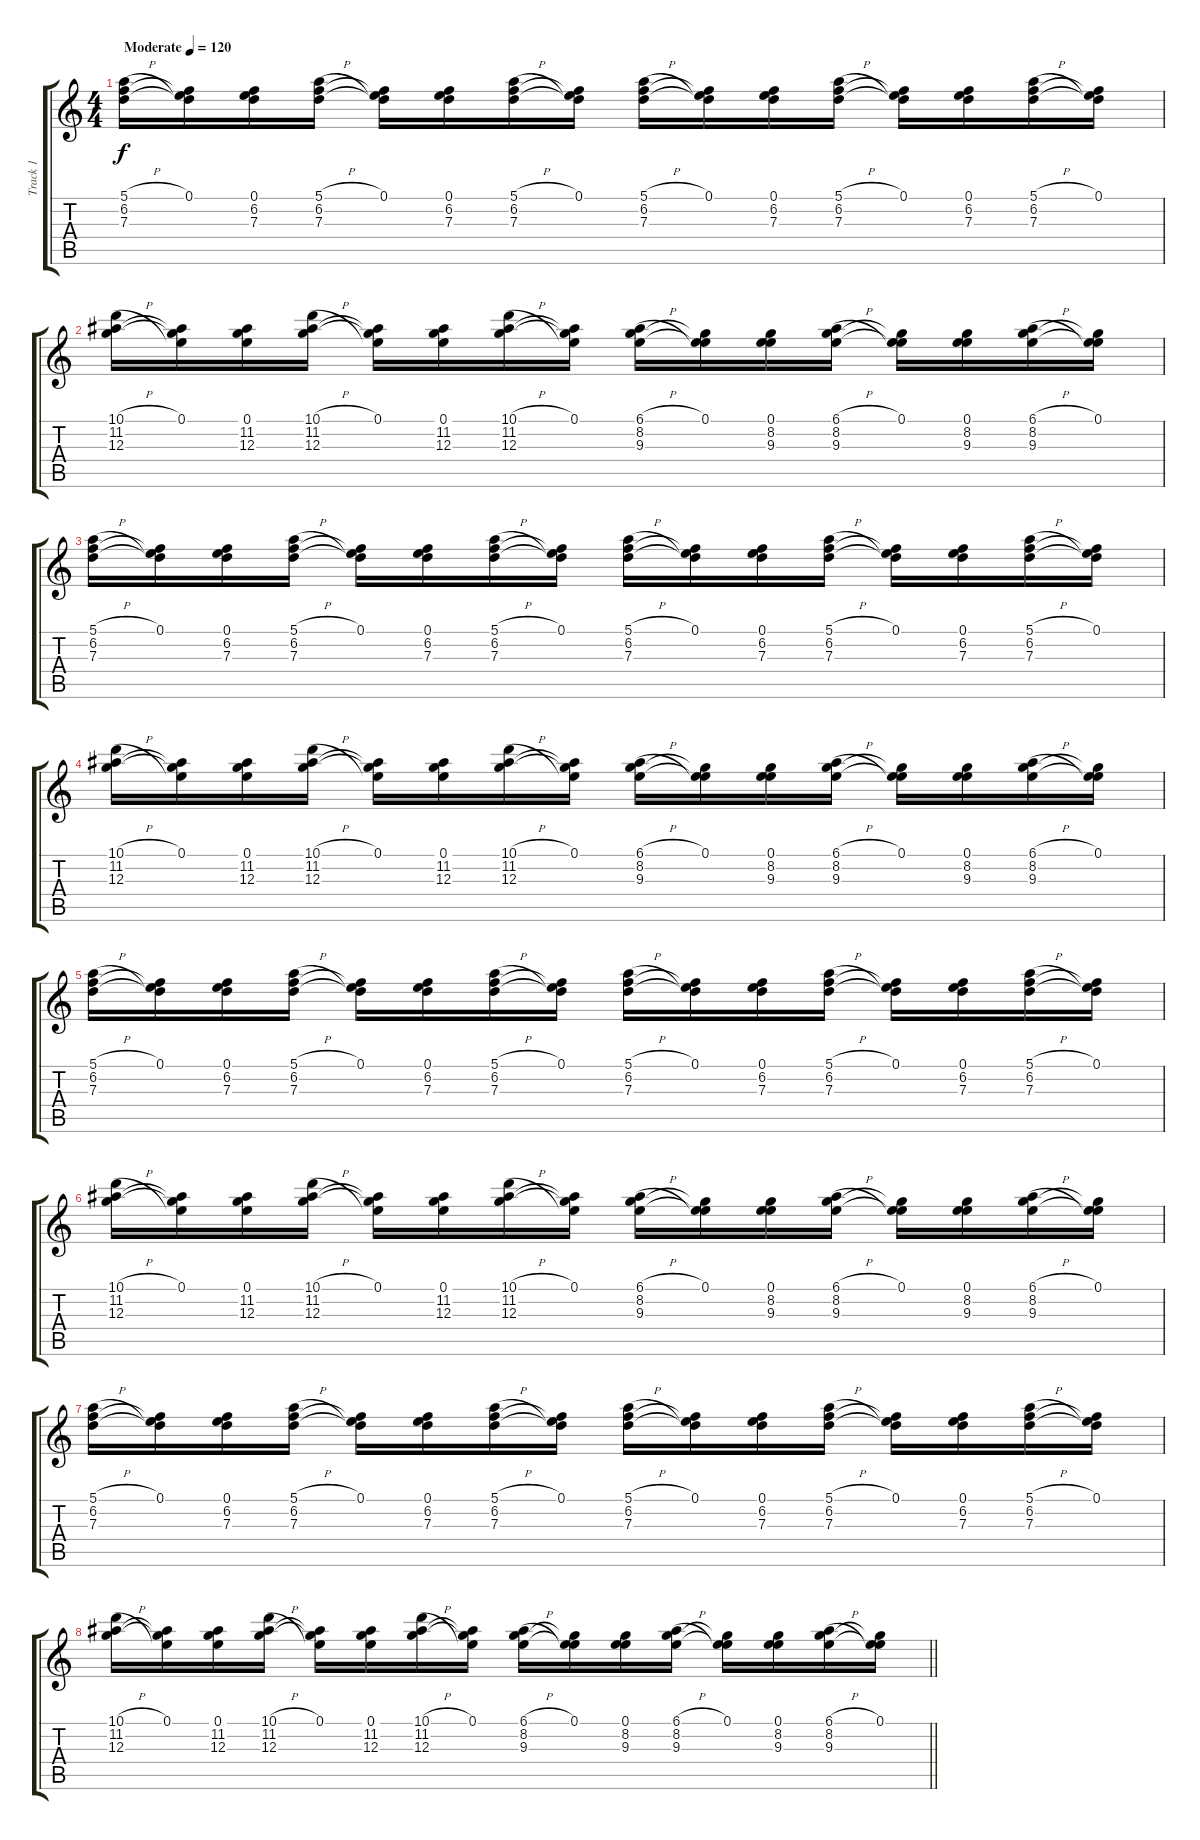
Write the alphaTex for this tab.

\track ("Track 1" "Track 1") {instrument overdrivenguitar}
\staff {score tabs}
\tuning (E4 B3 G3 D3 A2 D2) {hide}
\ts (4 4)
\section ("" "")
\tempo (120 "Moderate")
\clef g2
\ks c
(5.1{h} 6.2 7.3).16{dy f instrument overdrivenguitar} (0.1 6.2{t} 7.3{t}).16 (0.1 6.2 7.3).16 (5.1{h} 6.2 7.3).16 (0.1 6.2{t} 7.3{t}).16 (0.1 6.2 7.3).16 (5.1{h} 6.2 7.3).16 (0.1 6.2{t} 7.3{t}).16 (5.1{h} 6.2 7.3).16 (0.1 6.2{t} 7.3{t}).16 (0.1 6.2 7.3).16 (5.1{h} 6.2 7.3).16 (0.1 6.2{t} 7.3{t}).16 (0.1 6.2 7.3).16 (5.1{h} 6.2 7.3).16 (0.1 6.2{t} 7.3{t}).16 |
(10.1{h} 11.2 12.3).16 (0.1 11.2{t} 12.3{t}).16 (0.1 11.2 12.3).16 (10.1{h} 11.2 12.3).16 (0.1 11.2{t} 12.3{t}).16 (0.1 11.2 12.3).16 (10.1{h} 11.2 12.3).16 (0.1 11.2{t} 12.3{t}).16 (6.1{h} 8.2 9.3).16 (0.1 8.2{t} 9.3{t}).16 (0.1 8.2 9.3).16 (6.1{h} 8.2 9.3).16 (0.1 8.2{t} 9.3{t}).16 (0.1 8.2 9.3).16 (6.1{h} 8.2 9.3).16 (0.1 8.2{t} 9.3{t}).16 |
(5.1{h} 6.2 7.3).16 (0.1 6.2{t} 7.3{t}).16 (0.1 6.2 7.3).16 (5.1{h} 6.2 7.3).16 (0.1 6.2{t} 7.3{t}).16 (0.1 6.2 7.3).16 (5.1{h} 6.2 7.3).16 (0.1 6.2{t} 7.3{t}).16 (5.1{h} 6.2 7.3).16 (0.1 6.2{t} 7.3{t}).16 (0.1 6.2 7.3).16 (5.1{h} 6.2 7.3).16 (0.1 6.2{t} 7.3{t}).16 (0.1 6.2 7.3).16 (5.1{h} 6.2 7.3).16 (0.1 6.2{t} 7.3{t}).16 |
(10.1{h} 11.2 12.3).16 (0.1 11.2{t} 12.3{t}).16 (0.1 11.2 12.3).16 (10.1{h} 11.2 12.3).16 (0.1 11.2{t} 12.3{t}).16 (0.1 11.2 12.3).16 (10.1{h} 11.2 12.3).16 (0.1 11.2{t} 12.3{t}).16 (6.1{h} 8.2 9.3).16 (0.1 8.2{t} 9.3{t}).16 (0.1 8.2 9.3).16 (6.1{h} 8.2 9.3).16 (0.1 8.2{t} 9.3{t}).16 (0.1 8.2 9.3).16 (6.1{h} 8.2 9.3).16 (0.1 8.2{t} 9.3{t}).16 |
(5.1{h} 6.2 7.3).16 (0.1 6.2{t} 7.3{t}).16 (0.1 6.2 7.3).16 (5.1{h} 6.2 7.3).16 (0.1 6.2{t} 7.3{t}).16 (0.1 6.2 7.3).16 (5.1{h} 6.2 7.3).16 (0.1 6.2{t} 7.3{t}).16 (5.1{h} 6.2 7.3).16 (0.1 6.2{t} 7.3{t}).16 (0.1 6.2 7.3).16 (5.1{h} 6.2 7.3).16 (0.1 6.2{t} 7.3{t}).16 (0.1 6.2 7.3).16 (5.1{h} 6.2 7.3).16 (0.1 6.2{t} 7.3{t}).16 |
(10.1{h} 11.2 12.3).16 (0.1 11.2{t} 12.3{t}).16 (0.1 11.2 12.3).16 (10.1{h} 11.2 12.3).16 (0.1 11.2{t} 12.3{t}).16 (0.1 11.2 12.3).16 (10.1{h} 11.2 12.3).16 (0.1 11.2{t} 12.3{t}).16 (6.1{h} 8.2 9.3).16 (0.1 8.2{t} 9.3{t}).16 (0.1 8.2 9.3).16 (6.1{h} 8.2 9.3).16 (0.1 8.2{t} 9.3{t}).16 (0.1 8.2 9.3).16 (6.1{h} 8.2 9.3).16 (0.1 8.2{t} 9.3{t}).16 |
(5.1{h} 6.2 7.3).16 (0.1 6.2{t} 7.3{t}).16 (0.1 6.2 7.3).16 (5.1{h} 6.2 7.3).16 (0.1 6.2{t} 7.3{t}).16 (0.1 6.2 7.3).16 (5.1{h} 6.2 7.3).16 (0.1 6.2{t} 7.3{t}).16 (5.1{h} 6.2 7.3).16 (0.1 6.2{t} 7.3{t}).16 (0.1 6.2 7.3).16 (5.1{h} 6.2 7.3).16 (0.1 6.2{t} 7.3{t}).16 (0.1 6.2 7.3).16 (5.1{h} 6.2 7.3).16 (0.1 6.2{t} 7.3{t}).16 |
\barLineRight lightlight
(10.1{h} 11.2 12.3).16 (0.1 11.2{t} 12.3{t}).16 (0.1 11.2 12.3).16 (10.1{h} 11.2 12.3).16 (0.1 11.2{t} 12.3{t}).16 (0.1 11.2 12.3).16 (10.1{h} 11.2 12.3).16 (0.1 11.2{t} 12.3{t}).16 (6.1{h} 8.2 9.3).16 (0.1 8.2{t} 9.3{t}).16 (0.1 8.2 9.3).16 (6.1{h} 8.2 9.3).16 (0.1 8.2{t} 9.3{t}).16 (0.1 8.2 9.3).16 (6.1{h} 8.2 9.3).16 (0.1 8.2{t} 9.3{t}).16
